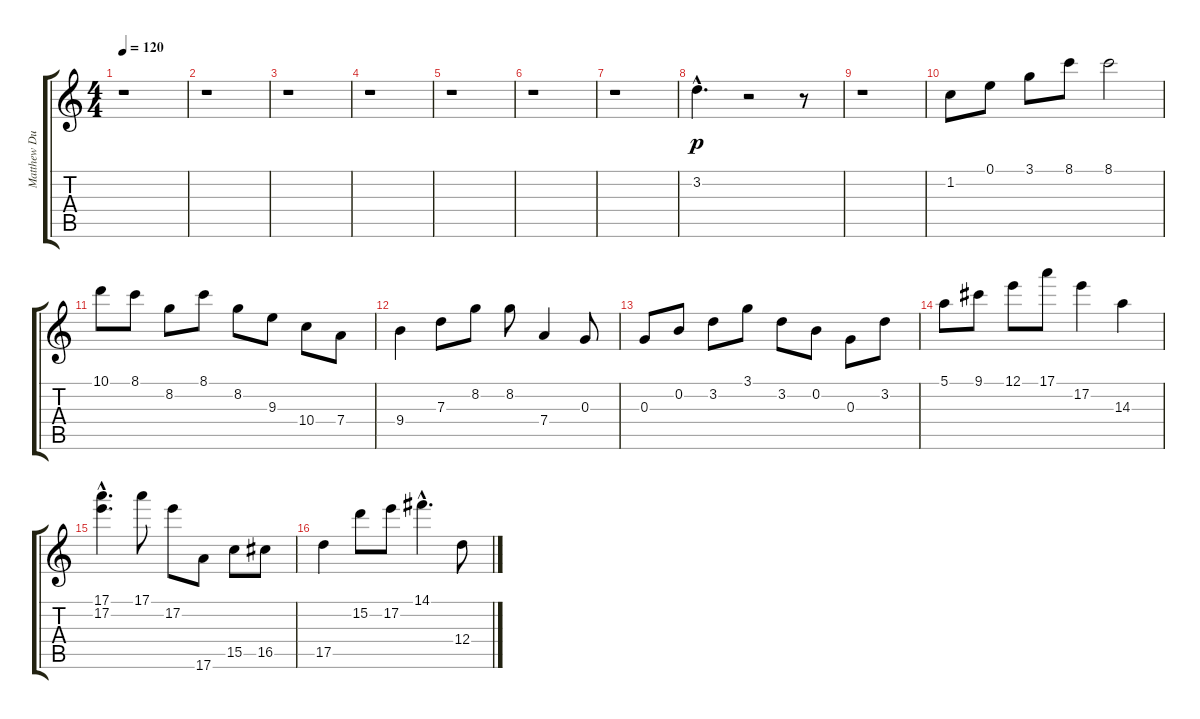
\track ("Matthew Dufek" "Matthew Du") {instrument acousticguitarnylon}
\staff {score tabs}
\tuning (E4 B3 G3 D3 A2 E2) {hide}
\ts (4 4)
\tempo 120
\clef g2
\ks c
r.1{dy p} |
r.1 |
r.1 |
r.1 |
r.1 |
r.1 |
r.1 |
3.2{hac}.4{d} r.2 r.8 |
r.1 |
1.2.8 0.1.8 3.1.8 8.1.8 8.1.2 |
10.1.8 8.1.8 8.2.8 8.1.8 8.2.8 9.3.8 10.4.8 7.4.8 |
9.4.4 7.3.8 8.2.8 8.2.8 7.4.4 0.3.8 |
0.3.8 0.2.8 3.2.8 3.1.8 3.2.8 0.2.8 0.3.8 3.2.8 |
5.1.8 9.1.8 12.1.8 17.1.8 17.2.4 14.3.4 |
(17.1{hac} 17.2{hac}).4{d} 17.1.8 17.2.8 17.6.8 15.5.8 16.5.8 |
17.5.4 15.2.8 17.2.8 14.1{hac}.4{d} 12.4.8
